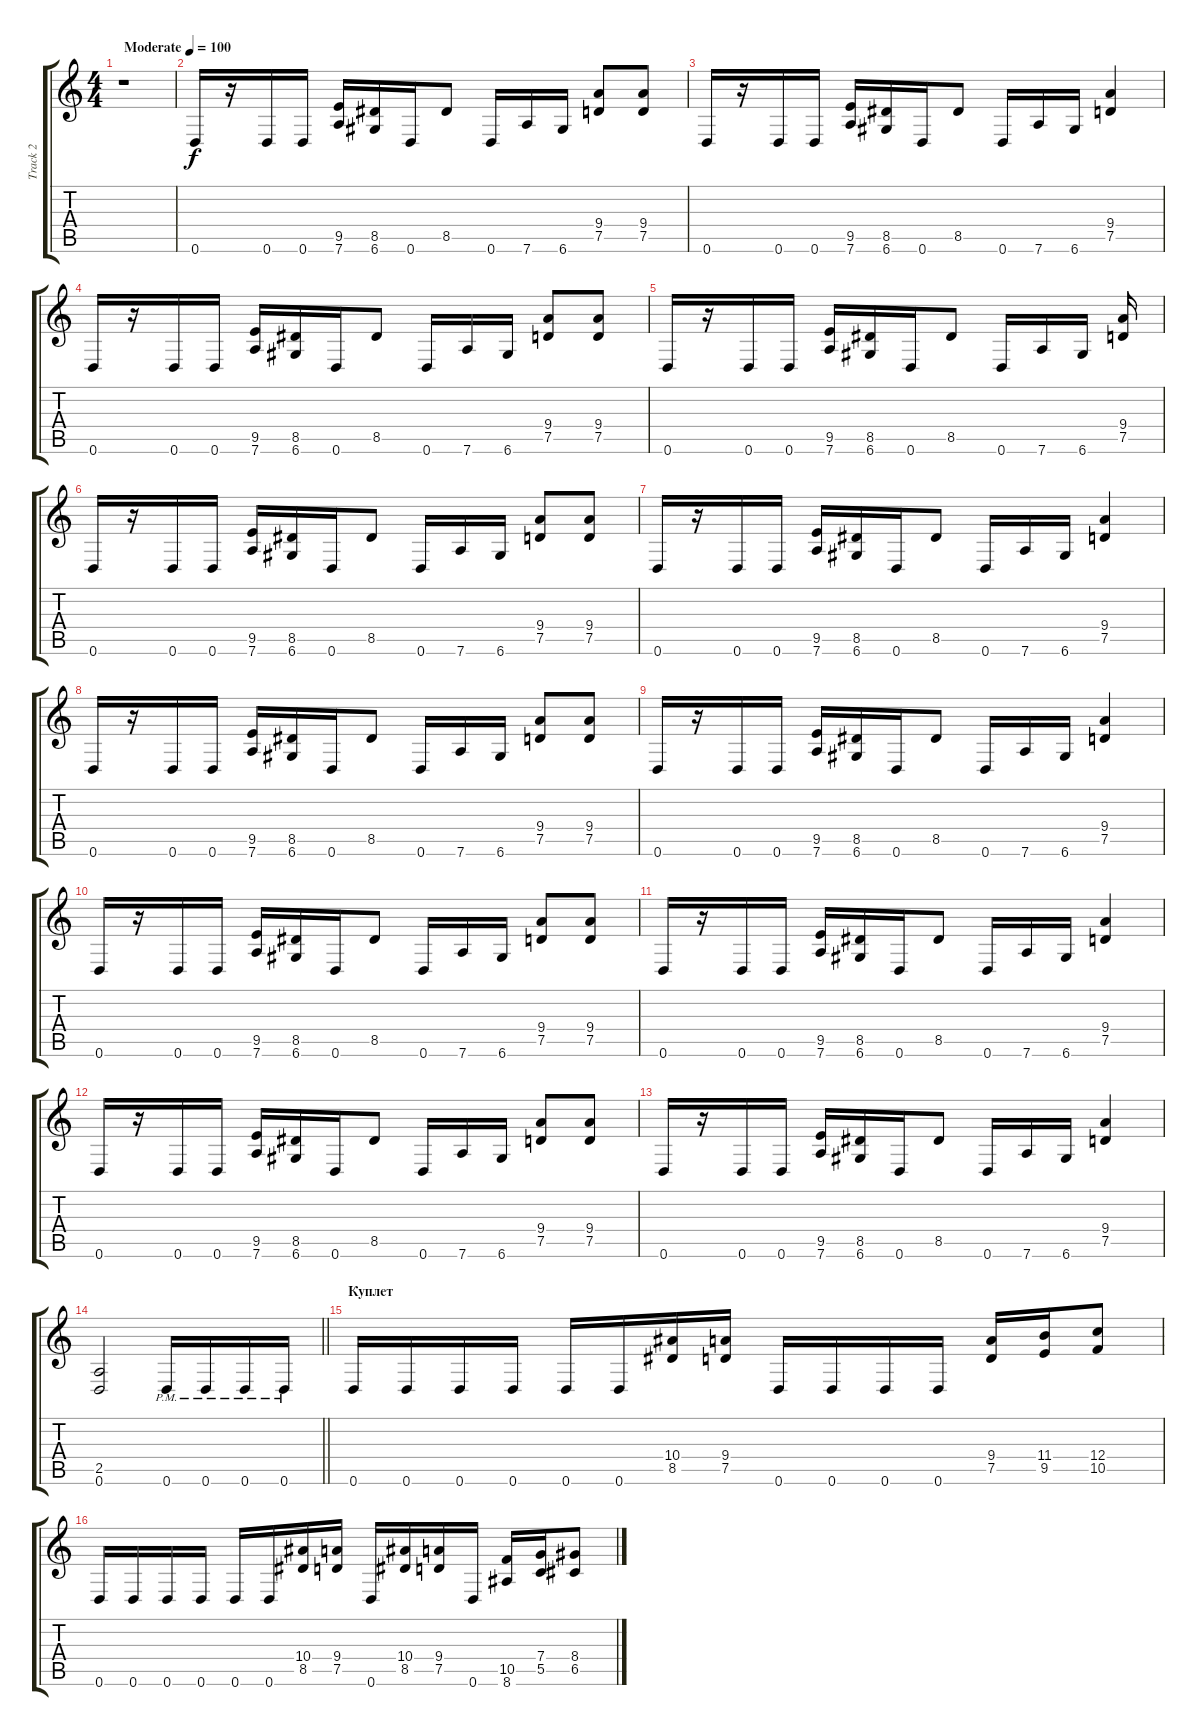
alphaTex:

\track ("Track 2" "Track 2") {mute instrument distortionguitar}
\staff {score tabs}
\tuning (D4 A3 F3 C3 G2 D2) {hide}
\ts (4 4)
\tempo (100 "Moderate")
\clef g2
\ks c
r.1{dy f instrument distortionguitar} |
0.6.16 r.16 0.6.16 0.6.16 (9.5 7.6).16 (8.5 6.6).16 0.6.16 8.5.8 0.6.16 7.6.16 6.6.16 (9.4 7.5).8 (9.4 7.5).8 |
0.6.16 r.16 0.6.16 0.6.16 (9.5 7.6).16 (8.5 6.6).16 0.6.16 8.5.8 0.6.16 7.6.16 6.6.16 (9.4 7.5).4 |
0.6.16 r.16 0.6.16 0.6.16 (9.5 7.6).16 (8.5 6.6).16 0.6.16 8.5.8 0.6.16 7.6.16 6.6.16 (9.4 7.5).8 (9.4 7.5).8 |
0.6.16 r.16 0.6.16 0.6.16 (9.5 7.6).16 (8.5 6.6).16 0.6.16 8.5.8 0.6.16 7.6.16 6.6.16 (9.4 7.5).16 |
0.6.16 r.16 0.6.16 0.6.16 (9.5 7.6).16 (8.5 6.6).16 0.6.16 8.5.8 0.6.16 7.6.16 6.6.16 (9.4 7.5).8 (9.4 7.5).8 |
0.6.16 r.16 0.6.16 0.6.16 (9.5 7.6).16 (8.5 6.6).16 0.6.16 8.5.8 0.6.16 7.6.16 6.6.16 (9.4 7.5).4 |
0.6.16 r.16 0.6.16 0.6.16 (9.5 7.6).16 (8.5 6.6).16 0.6.16 8.5.8 0.6.16 7.6.16 6.6.16 (9.4 7.5).8 (9.4 7.5).8 |
0.6.16 r.16 0.6.16 0.6.16 (9.5 7.6).16 (8.5 6.6).16 0.6.16 8.5.8 0.6.16 7.6.16 6.6.16 (9.4 7.5).4 |
0.6.16 r.16 0.6.16 0.6.16 (9.5 7.6).16 (8.5 6.6).16 0.6.16 8.5.8 0.6.16 7.6.16 6.6.16 (9.4 7.5).8 (9.4 7.5).8 |
0.6.16 r.16 0.6.16 0.6.16 (9.5 7.6).16 (8.5 6.6).16 0.6.16 8.5.8 0.6.16 7.6.16 6.6.16 (9.4 7.5).4 |
0.6.16 r.16 0.6.16 0.6.16 (9.5 7.6).16 (8.5 6.6).16 0.6.16 8.5.8 0.6.16 7.6.16 6.6.16 (9.4 7.5).8 (9.4 7.5).8 |
0.6.16 r.16 0.6.16 0.6.16 (9.5 7.6).16 (8.5 6.6).16 0.6.16 8.5.8 0.6.16 7.6.16 6.6.16 (9.4 7.5).4 |
\barLineRight lightlight
(2.5 0.6).2 0.6{pm}.16 0.6{pm}.16 0.6{pm}.16 0.6{pm}.16 |
\section ("" "Куплет")
0.6.16 0.6.16 0.6.16 0.6.16 0.6.16 0.6.16 (10.4 8.5).16 (9.4 7.5).16 0.6.16 0.6.16 0.6.16 0.6.16 (9.4 7.5).16 (11.4 9.5).16 (12.4 10.5).8 |
0.6.16 0.6.16 0.6.16 0.6.16 0.6.16 0.6.16 (10.4 8.5).16 (9.4 7.5).16 0.6.16 (10.4 8.5).16 (9.4 7.5).16 0.6.16 (10.5 8.6).16 (7.4 5.5).16 (8.4 6.5).8
